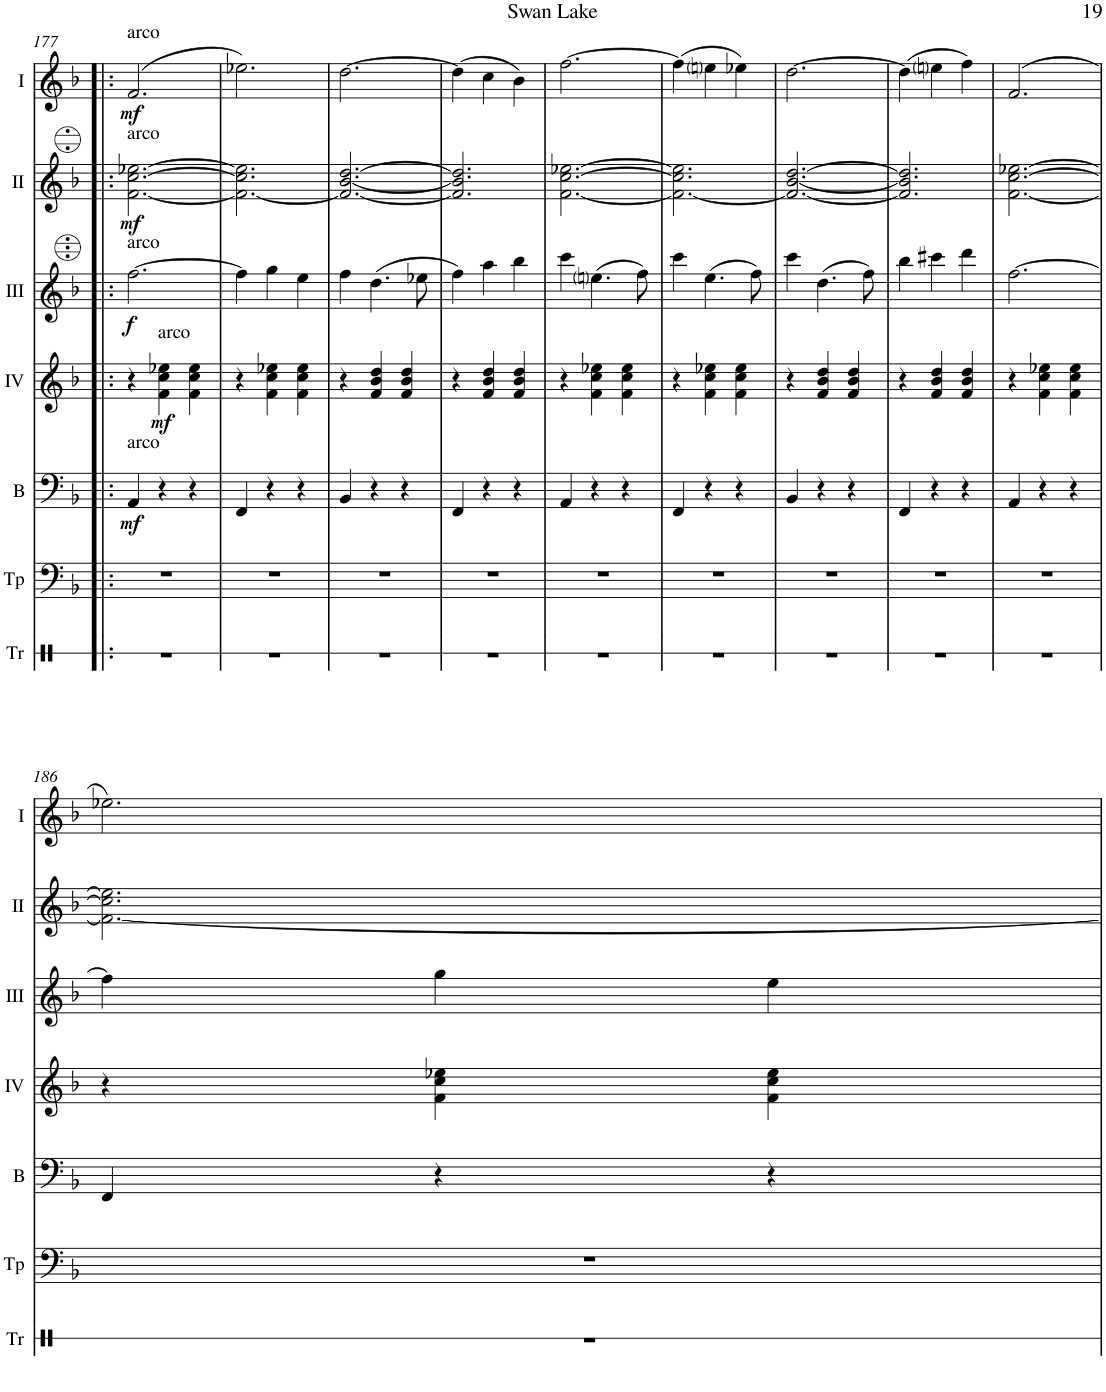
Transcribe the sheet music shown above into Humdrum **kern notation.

**kern	**kern	**kern	**dynam	**kern	**dynam	**kern	**dynam	**kern	**dynam	**kern	**dynam
*part7	*part6	*part5	*part5	*part4	*part4	*part3	*part3	*part2	*part2	*part1	*part1
*staff7	*staff6	*staff5	*staff5	*staff4	*staff4	*staff3	*staff3	*staff2	*staff2	*staff1	*staff1
*I"Triangle	*I"Timp.	*I"Bass	*	*I"Acc. 4	*	*I"Acc. 3	*	*I"Acc. 2	*	*I"Acc. 1	*
*I'Tr	*I'Tp	*I'B	*	*	*	*	*	*	*	*	*
!!LO:PB:g=z
*clefX	*clefF4	*clefF4	*	*clefG2	*	*clefG2	*	*clefG2	*	*clefG2	*
*	*	*Trd7c12	*	*Trd7c12	*	*Trd7c12	*	*	*	*	*
*k[]	*k[b-]	*k[b-]	*	*k[b-]	*	*k[b-]	*	*k[b-]	*	*k[b-]	*
*M3/4	*M3/4	*M3/4	*	*M3/4	*	*M3/4	*	*M3/4	*	*M3/4	*
=177!|:	=177!|:	=177!|:	=177!|:	=177!|:	=177!|:	=177!|:	=177!|:	=177!|:	=177!|:	=177!|:	=177!|:
!	!	!	!	!	!	!	!	!	!	!LO:TX:a:t=arco	!
!	!	!	!	!	!	!	!	!LO:TX:a:t=arco	!	!	!
!	!	!	!	!	!	!LO:TX:a:t=arco	!	!	!	!	!
!	!	!LO:TX:a:t=arco	!	!	!	!	!	!	!	!	!
!	!	!	!LO:DY:b	!	!	!	!LO:DY:b	!	!LO:DY:b	!	!LO:DY:b
2.r	2.r	4AA/	mf	4r	.	[2.ff\	f	[2.F\ [2.c\ [2.e-X\	mf	(2.f/	mf
!	!	!	!	!LO:TX:a:t=arco	!	!	!	!	!	!	!
!	!	!	!	!	!LO:DY:b	!	!	!	!	!	!
.	.	4r	.	4f\ 4cc\ 4ee-X\	mf	.	.	.	.	.	.
.	.	4r	.	4f\ 4cc\ 4ee-\	.	.	.	.	.	.	.
=178	=178	=178	=178	=178	=178	=178	=178	=178	=178	=178	=178
2.r	2.r	4FF/	.	4r	.	4ff\]	.	2.F\_ 2.c\] 2.e-\]	.	2.ee-X\)	.
.	.	4r	.	4f\ 4cc\ 4ee-X\	.	4gg\	.	.	.	.	.
.	.	4r	.	4f\ 4cc\ 4ee-\	.	4ee\	.	.	.	.	.
=179	=179	=179	=179	=179	=179	=179	=179	=179	=179	=179	=179
2.r	2.r	4BB-/	.	4r	.	4ff\	.	2.F/_ [2.B-/ [2.d/	.	[2.dd\	.
.	.	4r	.	4f/ 4b-/ 4dd/	.	(4.dd\	.	.	.	.	.
.	.	4r	.	4f/ 4b-/ 4dd/	.	.	.	.	.	.	.
.	.	.	.	.	.	8ee-X\	.	.	.	.	.
=180	=180	=180	=180	=180	=180	=180	=180	=180	=180	=180	=180
2.r	2.r	4FF/	.	4r	.	4ff\)	.	2.F/] 2.B-/] 2.d/]	.	(4dd\]	.
.	.	4r	.	4f/ 4b-/ 4dd/	.	4aa\	.	.	.	4cc\	.
.	.	4r	.	4f/ 4b-/ 4dd/	.	4bb-\	.	.	.	4b-\)	.
=181	=181	=181	=181	=181	=181	=181	=181	=181	=181	=181	=181
2.r	2.r	4AA/	.	4r	.	4ccc\	.	[2.F\ [2.c\ [2.e-X\	.	[2.ff\	.
.	.	4r	.	4f\ 4cc\ 4ee-X\	.	(4.eeni\	.	.	.	.	.
.	.	4r	.	4f\ 4cc\ 4ee-\	.	.	.	.	.	.	.
.	.	.	.	.	.	8ff\)	.	.	.	.	.
=182	=182	=182	=182	=182	=182	=182	=182	=182	=182	=182	=182
2.r	2.r	4FF/	.	4r	.	4ccc\	.	2.F\_ 2.c\] 2.e-\]	.	(4ff\]	.
.	.	4r	.	4f\ 4cc\ 4ee-X\	.	(4.ee\	.	.	.	4eeni\	.
.	.	4r	.	4f\ 4cc\ 4ee-\	.	.	.	.	.	4ee-X\)	.
.	.	.	.	.	.	8ff\)	.	.	.	.	.
=183	=183	=183	=183	=183	=183	=183	=183	=183	=183	=183	=183
2.r	2.r	4BB-/	.	4r	.	4ccc\	.	2.F/_ [2.B-/ [2.d/	.	[2.dd\	.
.	.	4r	.	4f/ 4b-/ 4dd/	.	(4.dd\	.	.	.	.	.
.	.	4r	.	4f/ 4b-/ 4dd/	.	.	.	.	.	.	.
.	.	.	.	.	.	8ff\)	.	.	.	.	.
=184	=184	=184	=184	=184	=184	=184	=184	=184	=184	=184	=184
2.r	2.r	4FF/	.	4r	.	4bb-\	.	2.F/] 2.B-/] 2.d/]	.	(4dd\]	.
.	.	4r	.	4f/ 4b-/ 4dd/	.	4ccc#X\	.	.	.	4eeni\	.
.	.	4r	.	4f/ 4b-/ 4dd/	.	4ddd\	.	.	.	4ff\)	.
=185	=185	=185	=185	=185	=185	=185	=185	=185	=185	=185	=185
2.r	2.r	4AA/	.	4r	.	[2.ff\	.	[2.F\ [2.c\ [2.e-X\	.	(2.f/	.
.	.	4r	.	4f\ 4cc\ 4ee-X\	.	.	.	.	.	.	.
.	.	4r	.	4f\ 4cc\ 4ee-\	.	.	.	.	.	.	.
!!LO:LB:g=z
=186	=186	=186	=186	=186	=186	=186	=186	=186	=186	=186	=186
2.r	2.r	4FF/	.	4r	.	4ff\]	.	2.F\_ 2.c\] 2.e-\]	.	2.ee-X\)	.
.	.	4r	.	4f\ 4cc\ 4ee-X\	.	4gg\	.	.	.	.	.
.	.	4r	.	4f\ 4cc\ 4ee-\	.	4ee\	.	.	.	.	.
=	=	=	=	=	=	=	=	=	=	=	=
*-	*-	*-	*-	*-	*-	*-	*-	*-	*-	*-	*-
